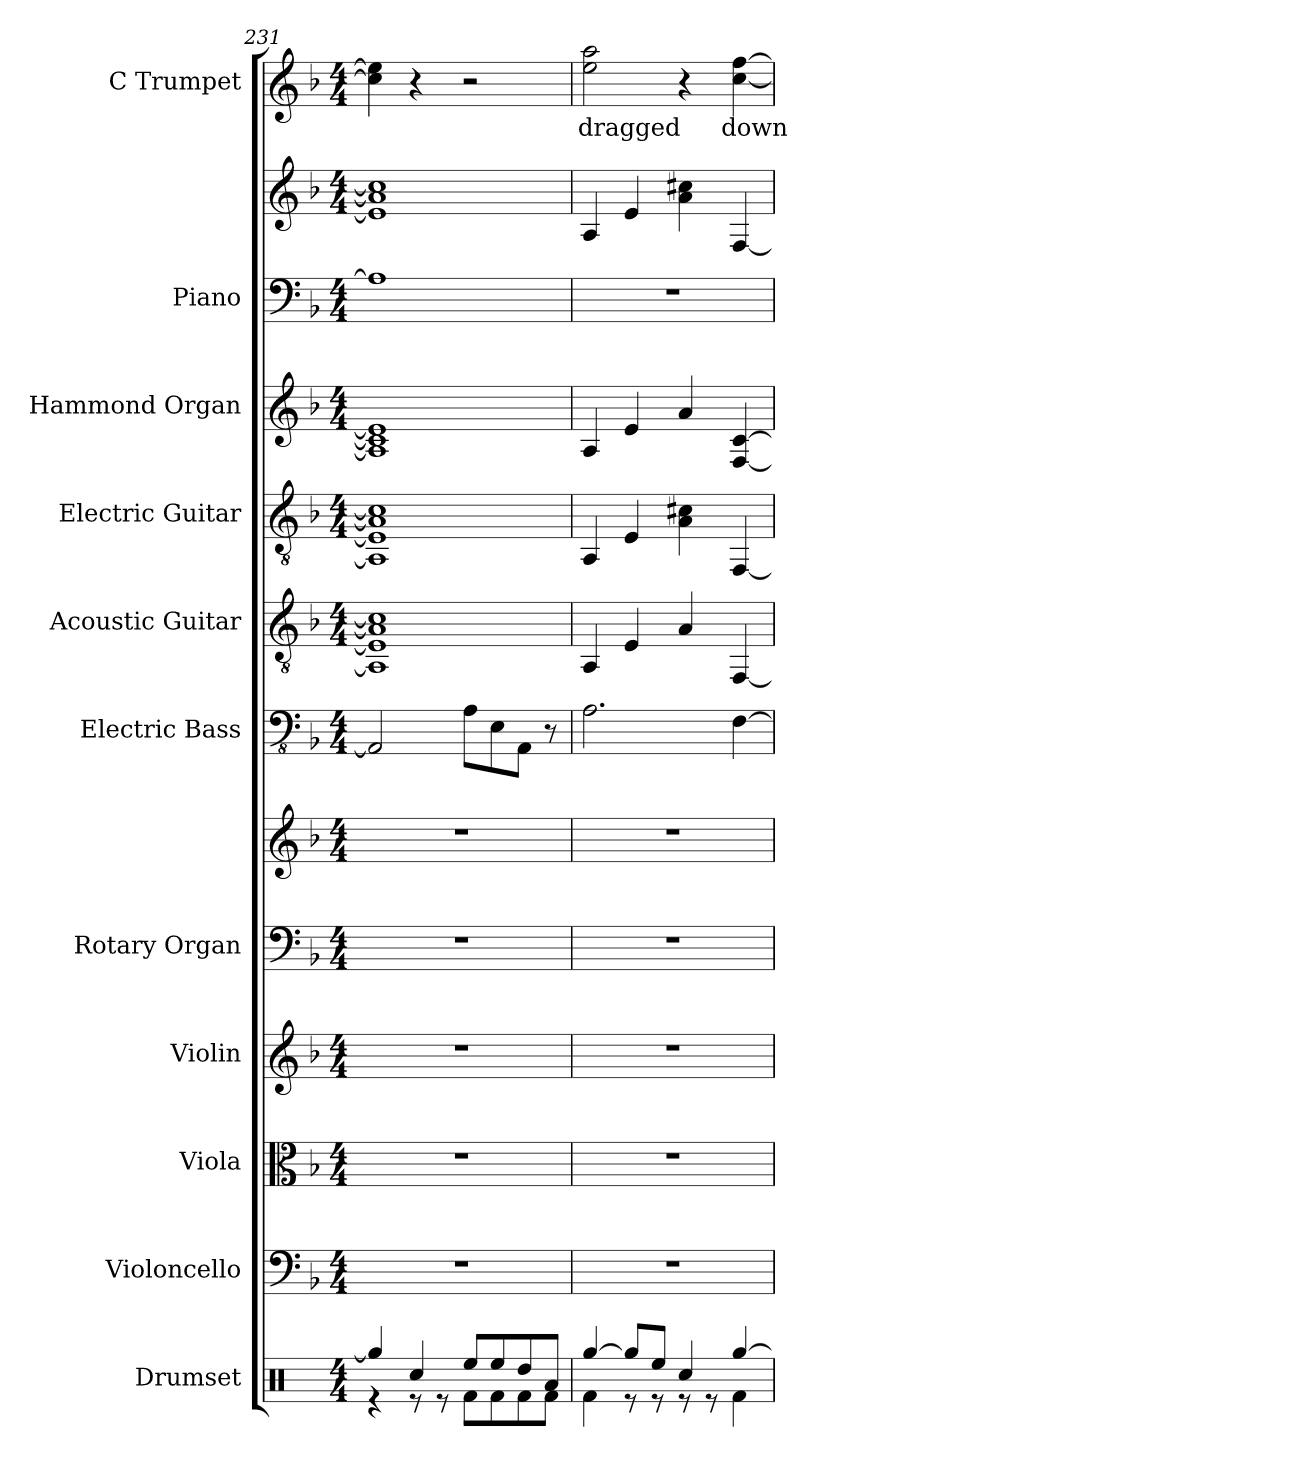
**kern	**kern	**kern	**kern	**kern	**kern	**kern	**kern	**kern	**kern	**kern	**kern	**kern	**text
*part11	*part10	*part9	*part8	*part7	*part7	*part6	*part5	*part4	*part3	*part2	*part2	*part1	*part1
*staff13	*staff12	*staff11	*staff10	*staff9	*staff8	*staff7	*staff6	*staff5	*staff4	*staff3	*staff2	*staff1	*staff1
*I"Drumset	*I"Violoncello	*I"Viola	*I"Violin	*I"Rotary Organ	*	*I"Electric Bass	*I"Acoustic Guitar	*I"Electric Guitar	*I"Hammond Organ	*I"Piano	*	*I"C Trumpet	*
*I'Drs.	*I'Vc.	*I'Vla.	*I'Vln.	*I'Rot. Org.	*	*I'El. B.	*I'Guit.	*I'El. Guit.	*I'Hm. Org.	*I'Pno.	*	*I'C Tpt.	*
*clefX	*clefF4	*clefC3	*clefG2	*clefF4	*clefG2	*clefFv4	*clefGv2	*clefGv2	*clefG2	*clefF4	*clefG2	*clefG2	*
*k[]	*k[b-]	*k[b-]	*k[b-]	*k[b-]	*k[b-]	*k[b-]	*k[b-]	*k[b-]	*k[b-]	*k[b-]	*k[b-]	*k[b-]	*
*M4/4	*M4/4	*M4/4	*M4/4	*M4/4	*M4/4	*M4/4	*M4/4	*M4/4	*M4/4	*M4/4	*M4/4	*M4/4	*
=231	=231	=231	=231	=231	=231	=231	=231	=231	=231	=231	=231	=231	=231
*^	*	*	*	*	*	*	*	*	*	*	*	*	*
4Rgg/]	4r	1r	1r	1r	1r	1r	2AAA/]	1AA] 1E] 1A] 1c#]	1AA] 1E] 1A] 1c#]	1A] 1c#] 1e]	1A]	1e] 1a] 1cc#]	4cc#\] 4ee\]	.
4Rcc/	8r	.	.	.	.	.	.	.	.	.	.	.	4r	.
.	8r	.	.	.	.	.	.	.	.	.	.	.	.	.
8Ree/L	8Rf\L	.	.	.	.	.	8AA\L	.	.	.	.	.	2r	.
8Ree/	8Rf\	.	.	.	.	.	8EE\	.	.	.	.	.	.	.
8Rdd/	8Rf\	.	.	.	.	.	8AAA\J	.	.	.	.	.	.	.
8Ra/J	8Rf\J	.	.	.	.	.	8r	.	.	.	.	.	.	.
=232	=232	=232	=232	=232	=232	=232	=232	=232	=232	=232	=232	=232	=232	=232
[4Rgg/	4Rf\	1r	1r	1r	1r	1r	2.AA\	4AA/	4AA/	4A/	1r	4A/	2ee\ 2aa\	dragged
8Rgg/L]	8r	.	.	.	.	.	.	4E/	4E/	4e/	.	4e/	.	.
8Ree/J	8r	.	.	.	.	.	.	.	.	.	.	.	.	.
4Rcc/	8r	.	.	.	.	.	.	4A/	4A\ 4c#X\	4a/	.	4a\ 4cc#X\	4r	.
.	8r	.	.	.	.	.	.	.	.	.	.	.	.	.
[4Rgg/	4Rf\	.	.	.	.	.	[4FF\	[4FF/	[4FF/	[4F/ [4c/	.	[4F/	[4cc\ [4ff\	down
*v	*v	*	*	*	*	*	*	*	*	*	*	*	*	*
=	=	=	=	=	=	=	=	=	=	=	=	=	=
*-	*-	*-	*-	*-	*-	*-	*-	*-	*-	*-	*-	*-	*-
